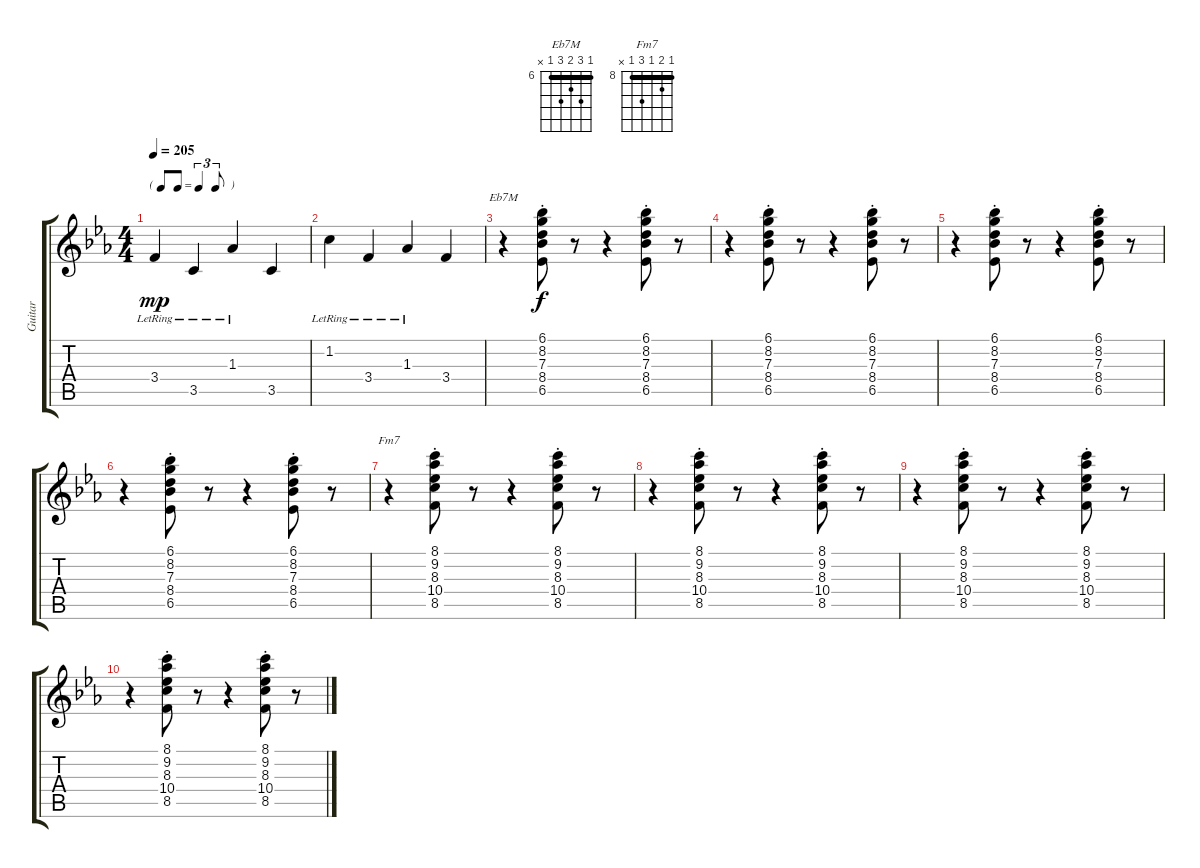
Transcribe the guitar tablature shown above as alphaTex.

\track ("Guitar" "Guitar") {instrument electricguitarclean}
\staff {score tabs}
\tuning (E4 B3 G3 D3 A2 E2) {hide}
\chord ("Eb7M" 6 8 7 8 6 x) {firstfret 6 barre 6}
\chord ("Fm7" 8 9 8 10 8 x) {firstfret 8 barre 8}
\ts (4 4)
\tf triplet8th
\tempo 205
\clef g2
\ks eb
3.4{lr}.4{dy mp} 3.5{lr}.4 1.3{lr}.4 3.5.4 |
1.2{lr}.4 3.4{lr}.4 1.3{lr}.4 3.4.4 |
r.4{ch "Eb7M"} (6.1{st} 8.2{st} 7.3{st} 8.4{st} 6.5{st}).8{dy f} r.8 r.4 (6.1{st} 8.2{st} 7.3{st} 8.4{st} 6.5{st}).8 r.8 |
r.4 (6.1{st} 8.2{st} 7.3{st} 8.4{st} 6.5{st}).8 r.8 r.4 (6.1{st} 8.2{st} 7.3{st} 8.4{st} 6.5{st}).8 r.8 |
r.4 (6.1{st} 8.2{st} 7.3{st} 8.4{st} 6.5{st}).8 r.8 r.4 (6.1{st} 8.2{st} 7.3{st} 8.4{st} 6.5{st}).8 r.8 |
r.4 (6.1{st} 8.2{st} 7.3{st} 8.4{st} 6.5{st}).8 r.8 r.4 (6.1{st} 8.2{st} 7.3{st} 8.4{st} 6.5{st}).8 r.8 |
r.4{ch "Fm7"} (8.1{st} 9.2{st} 8.3{st} 10.4{st} 8.5{st}).8 r.8 r.4 (8.1{st} 9.2{st} 8.3{st} 10.4{st} 8.5{st}).8 r.8 |
r.4 (8.1{st} 9.2{st} 8.3{st} 10.4{st} 8.5{st}).8 r.8 r.4 (8.1{st} 9.2{st} 8.3{st} 10.4{st} 8.5{st}).8 r.8 |
r.4 (8.1{st} 9.2{st} 8.3{st} 10.4{st} 8.5{st}).8 r.8 r.4 (8.1{st} 9.2{st} 8.3{st} 10.4{st} 8.5{st}).8 r.8 |
r.4 (8.1{st} 9.2{st} 8.3{st} 10.4{st} 8.5{st}).8 r.8 r.4 (8.1{st} 9.2{st} 8.3{st} 10.4{st} 8.5{st}).8 r.8
